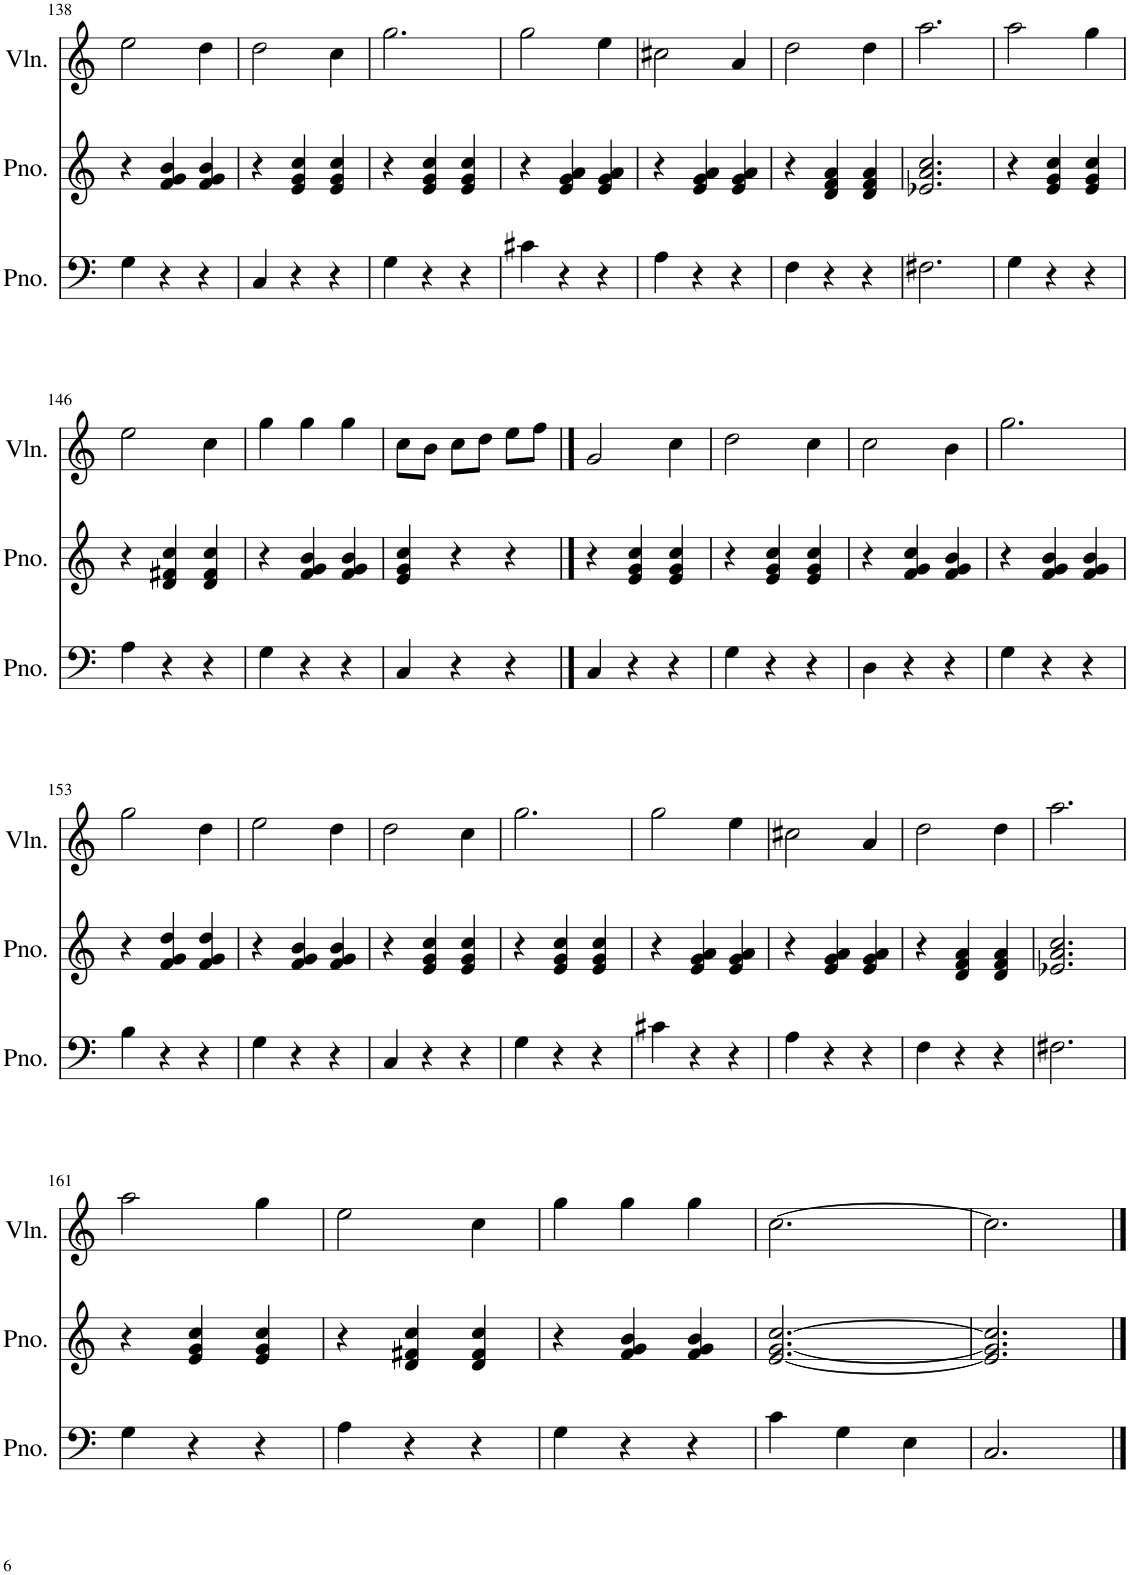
**kern	**kern	**kern
*part3	*part2	*part1
*staff3	*staff2	*staff1
*I"Piano, Piano	*I"Piano, Piano	*I"Viool, Violin
*I'Pno.	*I'Pno.	*I'Vln.
!!LO:PB:g=z
*clefF4	*clefG2	*clefG2
*k[]	*k[]	*k[]
*M3/4	*M3/4	*M3/4
=138	=138	=138
4G\	4r	2ee\
4r	4f/ 4g/ 4b/	.
4r	4f/ 4g/ 4b/	4dd\
=139	=139	=139
4C/	4r	2dd\
4r	4e/ 4g/ 4cc/	.
4r	4e/ 4g/ 4cc/	4cc\
=140	=140	=140
4G\	4r	2.gg\
4r	4e/ 4g/ 4cc/	.
4r	4e/ 4g/ 4cc/	.
=141	=141	=141
4c#X\	4r	2gg\
4r	4e/ 4g/ 4a/	.
4r	4e/ 4g/ 4a/	4ee\
=142	=142	=142
4A\	4r	2cc#X\
4r	4e/ 4g/ 4a/	.
4r	4e/ 4g/ 4a/	4a/
=143	=143	=143
4F\	4r	2dd\
4r	4d/ 4f/ 4a/	.
4r	4d/ 4f/ 4a/	4dd\
=144	=144	=144
2.F#X\	2.e-X/ 2.a/ 2.cc/	2.aa\
=145	=145	=145
4G\	4r	2aa\
4r	4e/ 4g/ 4cc/	.
4r	4e/ 4g/ 4cc/	4gg\
!!LO:LB:g=z
=146	=146	=146
4A\	4r	2ee\
4r	4d/ 4f#X/ 4cc/	.
4r	4d/ 4f#/ 4cc/	4cc\
=147	=147	=147
4G\	4r	4gg\
4r	4f/ 4g/ 4b/	4gg\
4r	4f/ 4g/ 4b/	4gg\
=148	=148	=148
4C/	4e/ 4g/ 4cc/	8cc\L
.	.	8b\J
4r	4r	8cc\L
.	.	8dd\J
4r	4r	8ee\L
.	.	8ff\J
==149	==149	==149
4C/	4r	2g/
4r	4e/ 4g/ 4cc/	.
4r	4e/ 4g/ 4cc/	4cc\
=150	=150	=150
4G\	4r	2dd\
4r	4e/ 4g/ 4cc/	.
4r	4e/ 4g/ 4cc/	4cc\
=151	=151	=151
4D\	4r	2cc\
4r	4f/ 4g/ 4cc/	.
4r	4f/ 4g/ 4b/	4b\
=152	=152	=152
4G\	4r	2.gg\
4r	4f/ 4g/ 4b/	.
4r	4f/ 4g/ 4b/	.
!!LO:LB:g=z
=153	=153	=153
4B\	4r	2gg\
4r	4f/ 4g/ 4dd/	.
4r	4f/ 4g/ 4dd/	4dd\
=154	=154	=154
4G\	4r	2ee\
4r	4f/ 4g/ 4b/	.
4r	4f/ 4g/ 4b/	4dd\
=155	=155	=155
4C/	4r	2dd\
4r	4e/ 4g/ 4cc/	.
4r	4e/ 4g/ 4cc/	4cc\
=156	=156	=156
4G\	4r	2.gg\
4r	4e/ 4g/ 4cc/	.
4r	4e/ 4g/ 4cc/	.
=157	=157	=157
4c#X\	4r	2gg\
4r	4e/ 4g/ 4a/	.
4r	4e/ 4g/ 4a/	4ee\
=158	=158	=158
4A\	4r	2cc#X\
4r	4e/ 4g/ 4a/	.
4r	4e/ 4g/ 4a/	4a/
=159	=159	=159
4F\	4r	2dd\
4r	4d/ 4f/ 4a/	.
4r	4d/ 4f/ 4a/	4dd\
=160	=160	=160
2.F#X\	2.e-X/ 2.a/ 2.cc/	2.aa\
!!LO:LB:g=z
=161	=161	=161
4G\	4r	2aa\
4r	4e/ 4g/ 4cc/	.
4r	4e/ 4g/ 4cc/	4gg\
=162	=162	=162
4A\	4r	2ee\
4r	4d/ 4f#X/ 4cc/	.
4r	4d/ 4f#/ 4cc/	4cc\
=163	=163	=163
4G\	4r	4gg\
4r	4f/ 4g/ 4b/	4gg\
4r	4f/ 4g/ 4b/	4gg\
=164	=164	=164
4c\	[2.e/ [2.g/ [2.cc/	[2.cc\
4G\	.	.
4E\	.	.
=165	=165	=165
2.C/	2.e/] 2.g/] 2.cc/]	2.cc\]
==	==	==
*-	*-	*-
